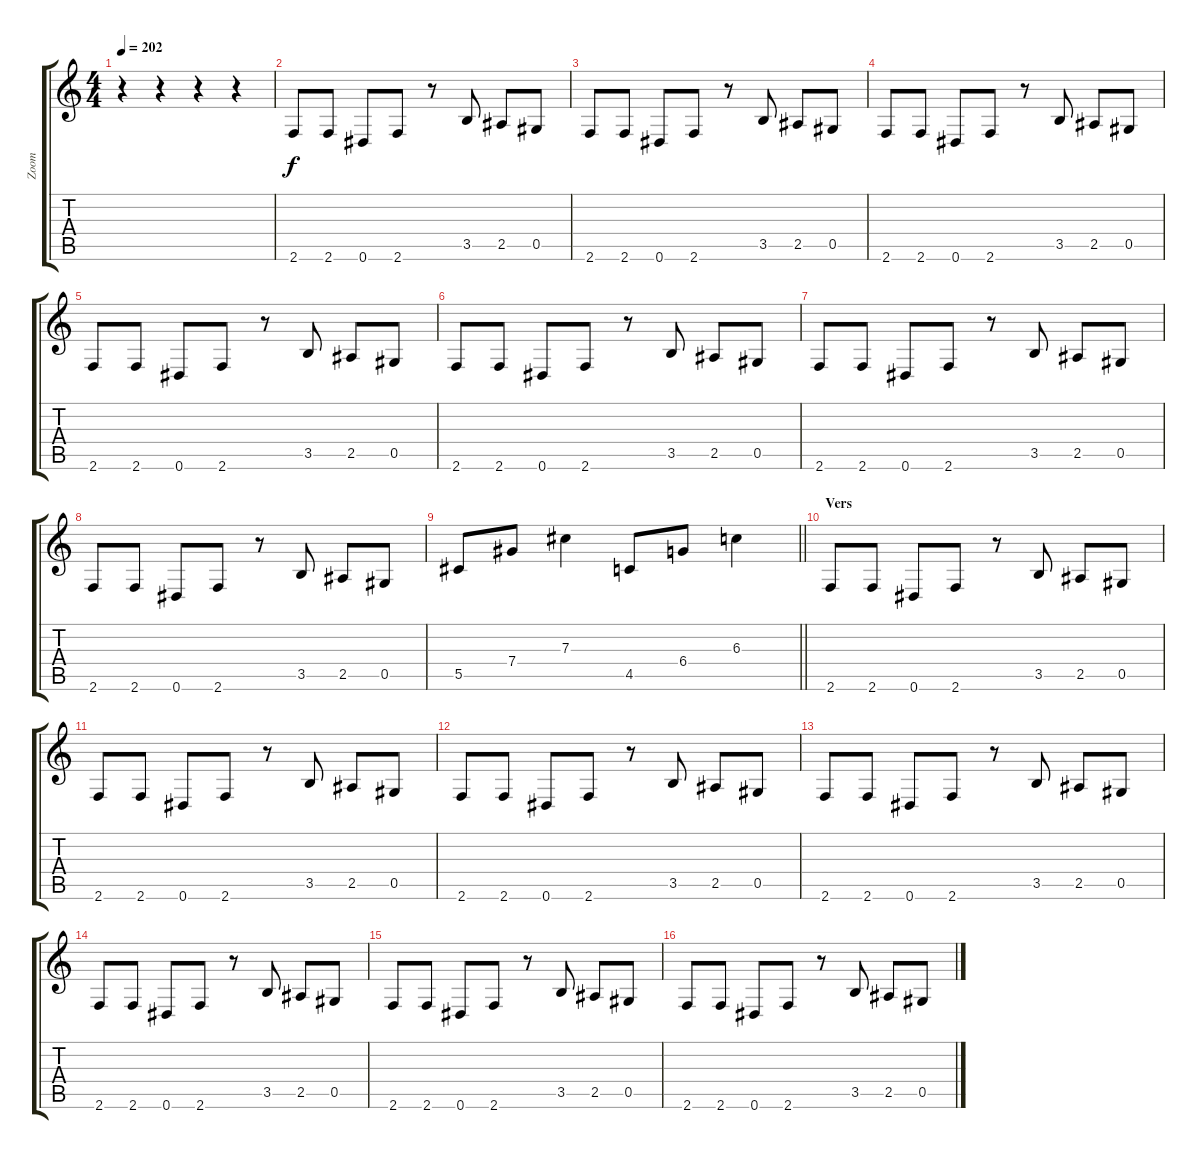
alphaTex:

\track ("Zoom" "Zoom") {instrument overdrivenguitar}
\staff {score tabs}
\tuning (Eb4 Bb3 Gb3 Db3 Ab2 Eb2) {hide}
\ts (4 4)
\tempo 202
\clef g2
\ks c
r.4{dy f instrument overdrivenguitar} r.4 r.4 r.4 |
2.6.8 2.6.8 0.6.8 2.6.8 r.8 3.5.8 2.5.8 0.5.8 |
2.6.8 2.6.8 0.6.8 2.6.8 r.8 3.5.8 2.5.8 0.5.8 |
2.6.8 2.6.8 0.6.8 2.6.8 r.8 3.5.8 2.5.8 0.5.8 |
2.6.8 2.6.8 0.6.8 2.6.8 r.8 3.5.8 2.5.8 0.5.8 |
2.6.8 2.6.8 0.6.8 2.6.8 r.8 3.5.8 2.5.8 0.5.8 |
2.6.8 2.6.8 0.6.8 2.6.8 r.8 3.5.8 2.5.8 0.5.8 |
2.6.8 2.6.8 0.6.8 2.6.8 r.8 3.5.8 2.5.8 0.5.8 |
\barLineRight lightlight
5.5.8 7.4.8 7.3.4 4.5.8 6.4.8 6.3.4 |
\section ("" "Vers")
2.6.8 2.6.8 0.6.8 2.6.8 r.8 3.5.8 2.5.8 0.5.8 |
2.6.8 2.6.8 0.6.8 2.6.8 r.8 3.5.8 2.5.8 0.5.8 |
2.6.8 2.6.8 0.6.8 2.6.8 r.8 3.5.8 2.5.8 0.5.8 |
2.6.8 2.6.8 0.6.8 2.6.8 r.8 3.5.8 2.5.8 0.5.8 |
2.6.8 2.6.8 0.6.8 2.6.8 r.8 3.5.8 2.5.8 0.5.8 |
2.6.8 2.6.8 0.6.8 2.6.8 r.8 3.5.8 2.5.8 0.5.8 |
2.6.8 2.6.8 0.6.8 2.6.8 r.8 3.5.8 2.5.8 0.5.8
